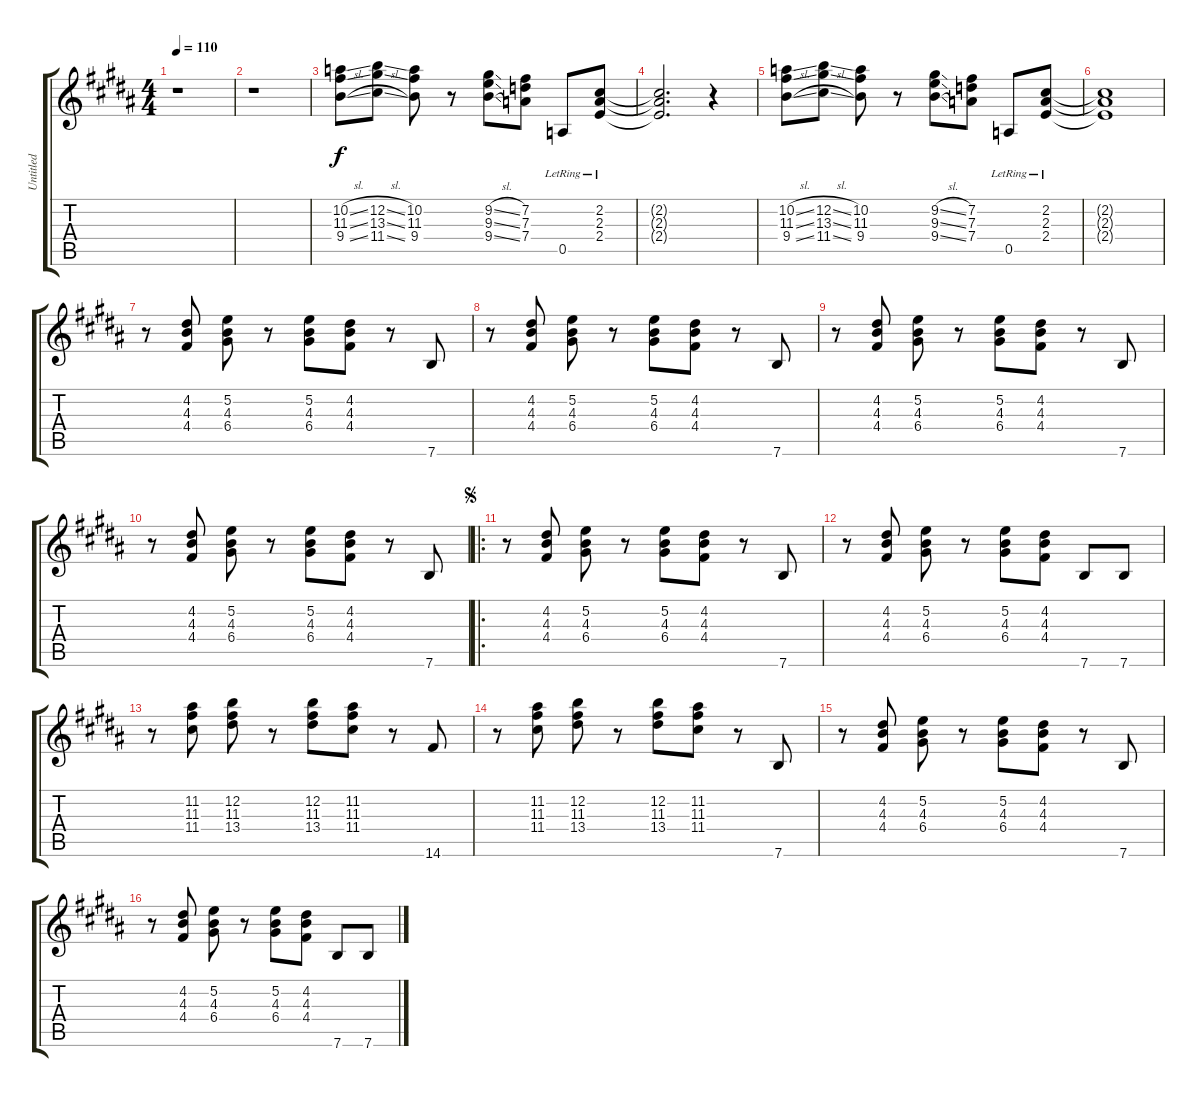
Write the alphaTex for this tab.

\track ("Untitled" "Untitled") {instrument distortionguitar}
\staff {score tabs}
\tuning (E4 B3 G3 D3 A2 E2) {hide}
\ts (4 4)
\tempo 110
\clef g2
\ks b
r.1{dy f instrument distortionguitar} |
\ks g#minor
r.1 |
(10.2{sl} 11.3{sl} 9.4{sl}).8 (12.2{sl} 13.3{sl} 11.4{sl}).8 (10.2 11.3 9.4).8 r.8 (9.2{sl} 9.3{sl} 9.4{sl}).8 (7.2 7.3 7.4).8 0.5{lr}.8 (2.2{lr} 2.3{lr} 2.4{lr}).8 |
(2.2{t} 2.3{t} 2.4{t}).2{d} r.4 |
\ks b
(10.2{sl} 11.3{sl} 9.4{sl}).8 (12.2{sl} 13.3{sl} 11.4{sl}).8 (10.2 11.3 9.4).8 r.8 (9.2{sl} 9.3{sl} 9.4{sl}).8 (7.2 7.3 7.4).8 0.5{lr}.8 (2.2{lr} 2.3{lr} 2.4{lr}).8 |
\ks g#minor
(2.2{t} 2.3{t} 2.4{t}).1 |
r.8 (4.2 4.3 4.4).8 (5.2 4.3 6.4).8 r.8 (5.2 4.3 6.4).8 (4.2 4.3 4.4).8 r.8 7.6.8 |
\ks b
r.8 (4.2 4.3 4.4).8 (5.2 4.3 6.4).8 r.8 (5.2 4.3 6.4).8 (4.2 4.3 4.4).8 r.8 7.6.8 |
\ks g#minor
r.8 (4.2 4.3 4.4).8 (5.2 4.3 6.4).8 r.8 (5.2 4.3 6.4).8 (4.2 4.3 4.4).8 r.8 7.6.8 |
r.8 (4.2 4.3 4.4).8 (5.2 4.3 6.4).8 r.8 (5.2 4.3 6.4).8 (4.2 4.3 4.4).8 r.8 7.6.8 |
\ro
\jump segno
\ks b
r.8 (4.2 4.3 4.4).8 (5.2 4.3 6.4).8 r.8 (5.2 4.3 6.4).8 (4.2 4.3 4.4).8 r.8 7.6.8 |
\ks g#minor
r.8 (4.2 4.3 4.4).8 (5.2 4.3 6.4).8 r.8 (5.2 4.3 6.4).8 (4.2 4.3 4.4).8 7.6.8 7.6.8 |
r.8 (11.2 11.3 11.4).8 (12.2 11.3 13.4).8 r.8 (12.2 11.3 13.4).8 (11.2 11.3 11.4).8 r.8 14.6.8 |
\ks b
r.8 (11.2 11.3 11.4).8 (12.2 11.3 13.4).8 r.8 (12.2 11.3 13.4).8 (11.2 11.3 11.4).8 r.8 7.6.8 |
\ks g#minor
r.8 (4.2 4.3 4.4).8 (5.2 4.3 6.4).8 r.8 (5.2 4.3 6.4).8 (4.2 4.3 4.4).8 r.8 7.6.8 |
r.8 (4.2 4.3 4.4).8 (5.2 4.3 6.4).8 r.8 (5.2 4.3 6.4).8 (4.2 4.3 4.4).8 7.6.8 7.6.8
